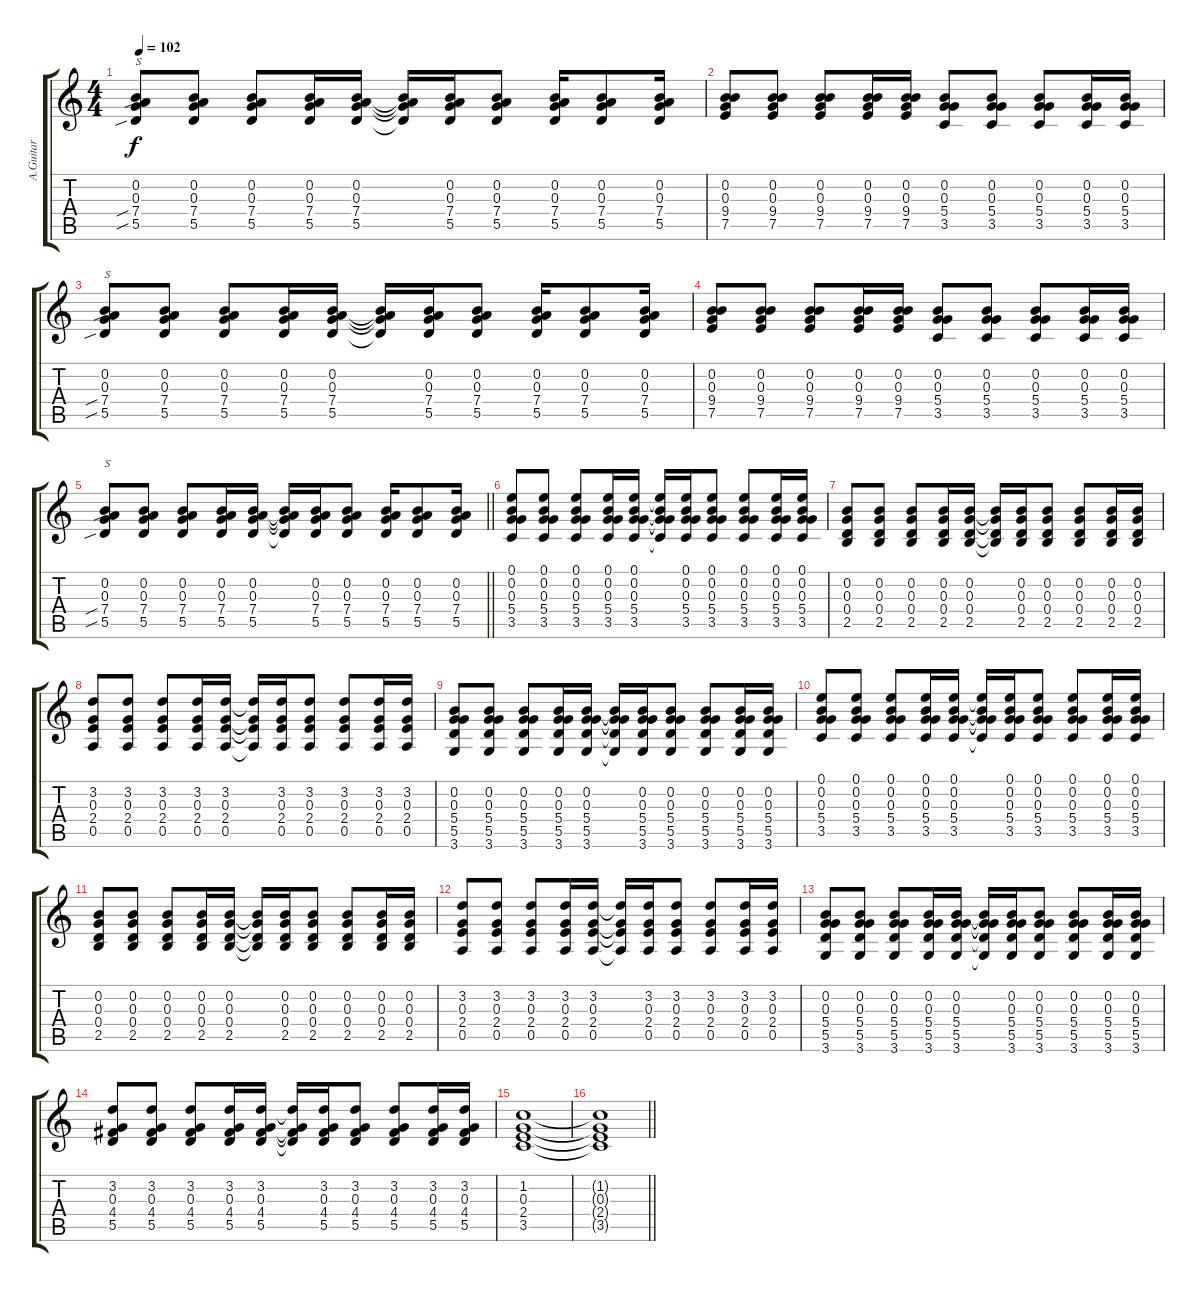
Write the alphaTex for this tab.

\track ("A.Guitar " "A.Guitar ") {instrument acousticguitarsteel}
\staff {score tabs}
\tuning (E4 B3 G3 D3 A2 E2) {hide}
\ts (4 4)
\tempo 102
\clef g2
\ks c
(0.2 0.3 7.4{sib} 5.5{sib}).8{txt "S" dy f} (0.2 0.3 7.4 5.5).8 (0.2 0.3 7.4 5.5).8 (0.2 0.3 7.4 5.5).16 (0.2 0.3 7.4 5.5).16 (0.2{t} 0.3{t} 7.4{t} 5.5{t}).16 (0.2 0.3 7.4 5.5).16 (0.2 0.3 7.4 5.5).8 (0.2 0.3 7.4 5.5).16 (0.2 0.3 7.4 5.5).8 (0.2 0.3 7.4 5.5).16 |
(0.2 0.3 9.4 7.5).8 (0.2 0.3 9.4 7.5).8 (0.2 0.3 9.4 7.5).8 (0.2 0.3 9.4 7.5).16 (0.2 0.3 9.4 7.5).16 (0.2 0.3 5.4 3.5).8 (0.2 0.3 5.4 3.5).8 (0.2 0.3 5.4 3.5).8 (0.2 0.3 5.4 3.5).16 (0.2 0.3 5.4 3.5).16 |
(0.2 0.3 7.4{sib} 5.5{sib}).8{txt "S"} (0.2 0.3 7.4 5.5).8 (0.2 0.3 7.4 5.5).8 (0.2 0.3 7.4 5.5).16 (0.2 0.3 7.4 5.5).16 (0.2{t} 0.3{t} 7.4{t} 5.5{t}).16 (0.2 0.3 7.4 5.5).16 (0.2 0.3 7.4 5.5).8 (0.2 0.3 7.4 5.5).16 (0.2 0.3 7.4 5.5).8 (0.2 0.3 7.4 5.5).16 |
(0.2 0.3 9.4 7.5).8 (0.2 0.3 9.4 7.5).8 (0.2 0.3 9.4 7.5).8 (0.2 0.3 9.4 7.5).16 (0.2 0.3 9.4 7.5).16 (0.2 0.3 5.4 3.5).8 (0.2 0.3 5.4 3.5).8 (0.2 0.3 5.4 3.5).8 (0.2 0.3 5.4 3.5).16 (0.2 0.3 5.4 3.5).16 |
\barLineRight lightlight
(0.2 0.3 7.4{sib} 5.5{sib}).8{txt "S"} (0.2 0.3 7.4 5.5).8 (0.2 0.3 7.4 5.5).8 (0.2 0.3 7.4 5.5).16 (0.2 0.3 7.4 5.5).16 (0.2{t} 0.3{t} 7.4{t} 5.5{t}).16 (0.2 0.3 7.4 5.5).16 (0.2 0.3 7.4 5.5).8 (0.2 0.3 7.4 5.5).16 (0.2 0.3 7.4 5.5).8 (0.2 0.3 7.4 5.5).16 |
(0.1 0.2 0.3 5.4 3.5).8 (0.1 0.2 0.3 5.4 3.5).8 (0.1 0.2 0.3 5.4 3.5).8 (0.1 0.2 0.3 5.4 3.5).16 (0.1 0.2 0.3 5.4 3.5).16 (0.1{t} 0.2{t} 0.3{t} 5.4{t} 3.5{t}).16 (0.1 0.2 0.3 5.4 3.5).16 (0.1 0.2 0.3 5.4 3.5).8 (0.1 0.2 0.3 5.4 3.5).8 (0.1 0.2 0.3 5.4 3.5).16 (0.1 0.2 0.3 5.4 3.5).16 |
(0.2 0.3 0.4 2.5).8 (0.2 0.3 0.4 2.5).8 (0.2 0.3 0.4 2.5).8 (0.2 0.3 0.4 2.5).16 (0.2 0.3 0.4 2.5).16 (0.2{t} 0.3{t} 0.4{t} 2.5{t}).16 (0.2 0.3 0.4 2.5).16 (0.2 0.3 0.4 2.5).8 (0.2 0.3 0.4 2.5).8 (0.2 0.3 0.4 2.5).16 (0.2 0.3 0.4 2.5).16 |
(3.2 0.3 2.4 0.5).8 (3.2 0.3 2.4 0.5).8 (3.2 0.3 2.4 0.5).8 (3.2 0.3 2.4 0.5).16 (3.2 0.3 2.4 0.5).16 (3.2{t} 0.3{t} 2.4{t} 0.5{t}).16 (3.2 0.3 2.4 0.5).16 (3.2 0.3 2.4 0.5).8 (3.2 0.3 2.4 0.5).8 (3.2 0.3 2.4 0.5).16 (3.2 0.3 2.4 0.5).16 |
(0.2 0.3 5.4 5.5 3.6).8 (0.2 0.3 5.4 5.5 3.6).8 (0.2 0.3 5.4 5.5 3.6).8 (0.2 0.3 5.4 5.5 3.6).16 (0.2 0.3 5.4 5.5 3.6).16 (0.2{t} 0.3{t} 5.4{t} 5.5{t} 3.6{t}).16 (0.2 0.3 5.4 5.5 3.6).16 (0.2 0.3 5.4 5.5 3.6).8 (0.2 0.3 5.4 5.5 3.6).8 (0.2 0.3 5.4 5.5 3.6).16 (0.2 0.3 5.4 5.5 3.6).16 |
(0.1 0.2 0.3 5.4 3.5).8 (0.1 0.2 0.3 5.4 3.5).8 (0.1 0.2 0.3 5.4 3.5).8 (0.1 0.2 0.3 5.4 3.5).16 (0.1 0.2 0.3 5.4 3.5).16 (0.1{t} 0.2{t} 0.3{t} 5.4{t} 3.5{t}).16 (0.1 0.2 0.3 5.4 3.5).16 (0.1 0.2 0.3 5.4 3.5).8 (0.1 0.2 0.3 5.4 3.5).8 (0.1 0.2 0.3 5.4 3.5).16 (0.1 0.2 0.3 5.4 3.5).16 |
(0.2 0.3 0.4 2.5).8 (0.2 0.3 0.4 2.5).8 (0.2 0.3 0.4 2.5).8 (0.2 0.3 0.4 2.5).16 (0.2 0.3 0.4 2.5).16 (0.2{t} 0.3{t} 0.4{t} 2.5{t}).16 (0.2 0.3 0.4 2.5).16 (0.2 0.3 0.4 2.5).8 (0.2 0.3 0.4 2.5).8 (0.2 0.3 0.4 2.5).16 (0.2 0.3 0.4 2.5).16 |
(3.2 0.3 2.4 0.5).8 (3.2 0.3 2.4 0.5).8 (3.2 0.3 2.4 0.5).8 (3.2 0.3 2.4 0.5).16 (3.2 0.3 2.4 0.5).16 (3.2{t} 0.3{t} 2.4{t} 0.5{t}).16 (3.2 0.3 2.4 0.5).16 (3.2 0.3 2.4 0.5).8 (3.2 0.3 2.4 0.5).8 (3.2 0.3 2.4 0.5).16 (3.2 0.3 2.4 0.5).16 |
(0.2 0.3 5.4 5.5 3.6).8 (0.2 0.3 5.4 5.5 3.6).8 (0.2 0.3 5.4 5.5 3.6).8 (0.2 0.3 5.4 5.5 3.6).16 (0.2 0.3 5.4 5.5 3.6).16 (0.2{t} 0.3{t} 5.4{t} 5.5{t} 3.6{t}).16 (0.2 0.3 5.4 5.5 3.6).16 (0.2 0.3 5.4 5.5 3.6).8 (0.2 0.3 5.4 5.5 3.6).8 (0.2 0.3 5.4 5.5 3.6).16 (0.2 0.3 5.4 5.5 3.6).16 |
(3.2 0.3 4.4 5.5).8 (3.2 0.3 4.4 5.5).8 (3.2 0.3 4.4 5.5).8 (3.2 0.3 4.4 5.5).16 (3.2 0.3 4.4 5.5).16 (3.2{t} 0.3{t} 4.4{t} 5.5{t}).16 (3.2 0.3 4.4 5.5).16 (3.2 0.3 4.4 5.5).8 (3.2 0.3 4.4 5.5).8 (3.2 0.3 4.4 5.5).16 (3.2 0.3 4.4 5.5).16 |
(1.2 0.3 2.4 3.5).1 |
\barLineRight lightlight
(1.2{t} 0.3{t} 2.4{t} 3.5{t}).1
